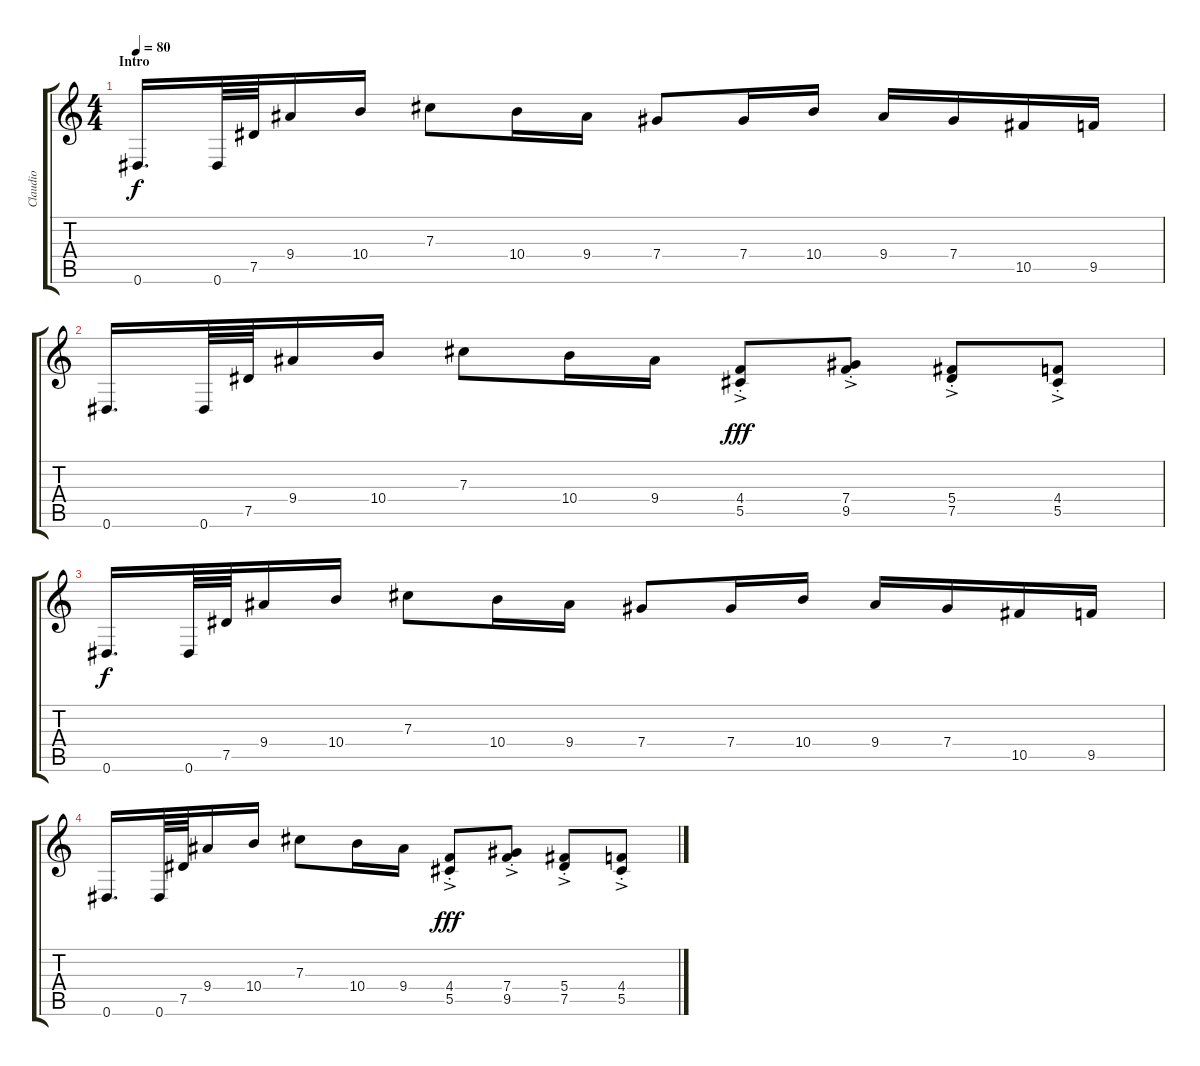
\track ("Claudio" "Claudio") {instrument overdrivenguitar}
\staff {score tabs}
\tuning (Eb4 Bb3 Gb3 Db3 Ab2 Eb2) {hide}
\ts (4 4)
\section ("" "Intro")
\tempo 80
\clef g2
\ks c
0.6.16{d dy f instrument electricguitarjazz} 0.6.64 7.5.64 9.4.16 10.4.16 7.3.8 10.4.16 9.4.16 7.4.8 7.4.16 10.4.16 9.4.16 7.4.16 10.5.16 9.5.16 |
0.6.16{d} 0.6.64 7.5.64 9.4.16 10.4.16 7.3.8 10.4.16 9.4.16 (4.4{ac st} 5.5{ac st}).8{dy fff} (7.4{ac st} 9.5{ac st}).8 (5.4{ac st} 7.5{ac st}).8 (4.4{ac st} 5.5{ac st}).8 |
0.6.16{d dy f} 0.6.64 7.5.64 9.4.16 10.4.16 7.3.8 10.4.16 9.4.16 7.4.8 7.4.16 10.4.16 9.4.16 7.4.16 10.5.16 9.5.16 |
0.6.16{d} 0.6.64 7.5.64 9.4.16 10.4.16 7.3.8 10.4.16 9.4.16 (4.4{ac st} 5.5{ac st}).8{dy fff} (7.4{ac st} 9.5{ac st}).8 (5.4{ac st} 7.5{ac st}).8 (4.4{ac st} 5.5{ac st}).8
